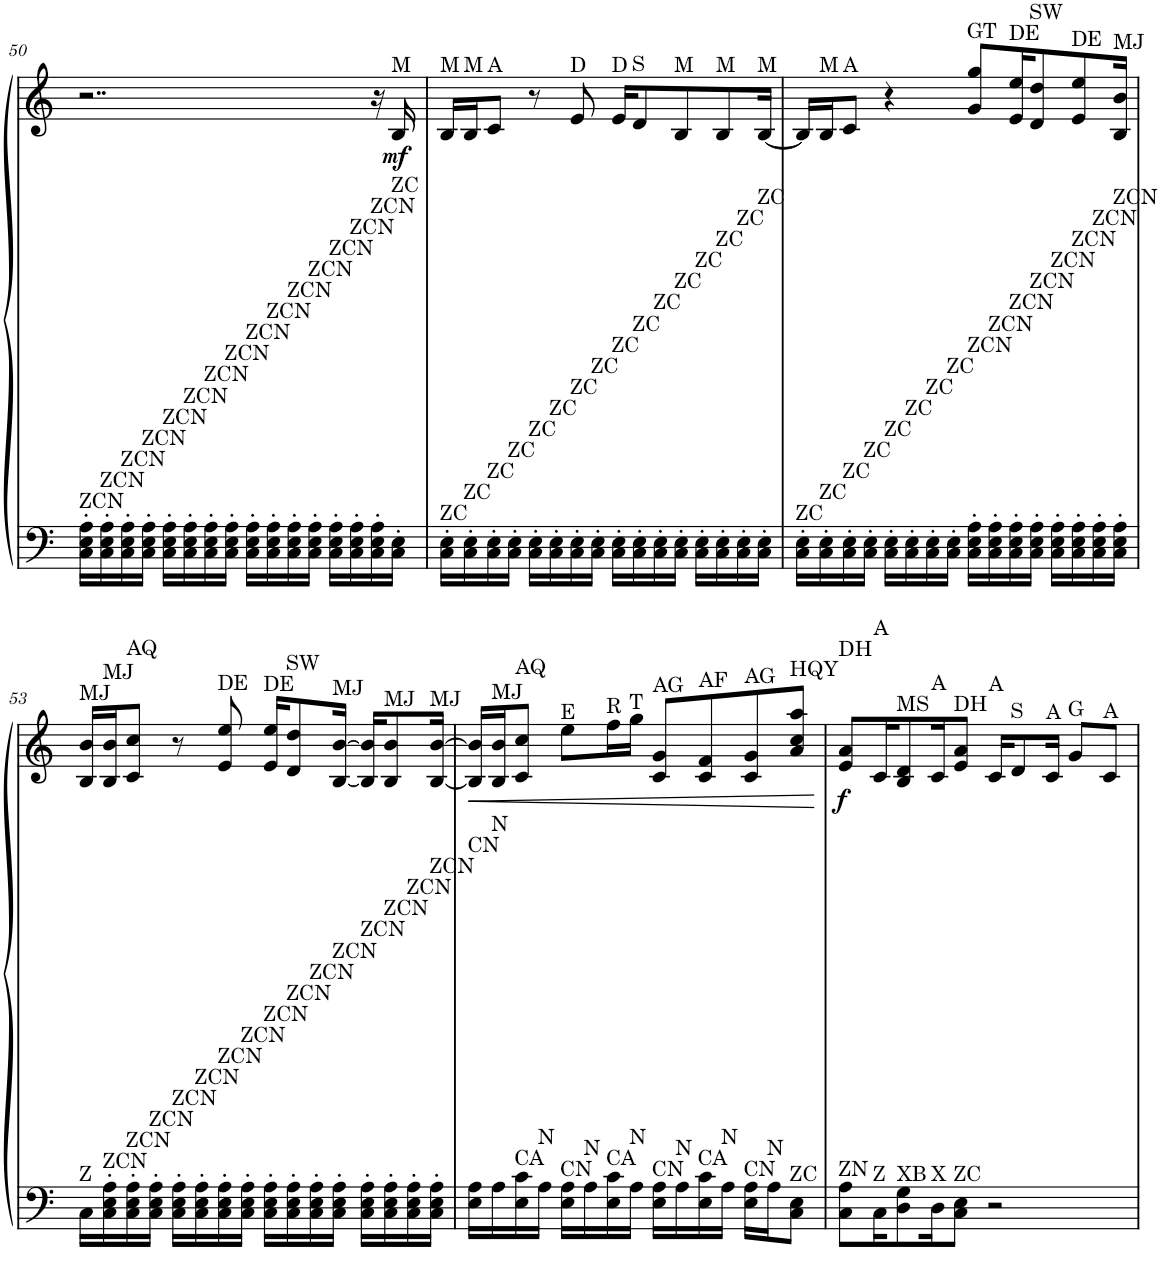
**kern	**kern	**dynam
*part1	*part1	*part1
*staff2	*staff1	*staff1/2
*I"Piano	*	*
*I'Pno.	*	*
!!LO:PB:g=z
*clefF4	*clefG2	*
*k[]	*k[]	*
*M4/4	*M4/4	*
=50	=50	=50
!LO:TX:a:t=ZCN	!	!
16C\' 16E\' 16A\'LL	2..r	.
!LO:TX:a:t=ZCN	!	!
16C\' 16E\' 16A\'	.	.
!LO:TX:a:t=ZCN	!	!
16C\' 16E\' 16A\'	.	.
!LO:TX:a:t=ZCN	!	!
16C\' 16E\' 16A\'JJ	.	.
!LO:TX:a:t=ZCN	!	!
16C\' 16E\' 16A\'LL	.	.
!LO:TX:a:t=ZCN	!	!
16C\' 16E\' 16A\'	.	.
!LO:TX:a:t=ZCN	!	!
16C\' 16E\' 16A\'	.	.
!LO:TX:a:t=ZCN	!	!
16C\' 16E\' 16A\'JJ	.	.
!LO:TX:a:t=ZCN	!	!
16C\' 16E\' 16A\'LL	.	.
!LO:TX:a:t=ZCN	!	!
16C\' 16E\' 16A\'	.	.
!LO:TX:a:t=ZCN	!	!
16C\' 16E\' 16A\'	.	.
!LO:TX:a:t=ZCN	!	!
16C\' 16E\' 16A\'JJ	.	.
!LO:TX:a:t=ZCN	!	!
16C\' 16E\' 16A\'LL	.	.
!LO:TX:a:t=ZCN	!	!
16C\' 16E\' 16A\'	.	.
!LO:TX:a:t=ZCN	!	!
16C\' 16E\' 16A\'	16r	.
!	!LO:TX:a:t=M	!
!LO:TX:a:t=ZC	!	!
!	!	!LO:DY:b
16C\' 16E\'JJ	16B/	mf
=51	=51	=51
!	!LO:TX:a:t=M	!
!LO:TX:a:t=ZC	!	!
16C\' 16E\'LL	16B/LL	.
!	!LO:TX:a:t=M	!
!LO:TX:a:t=ZC	!	!
16C\' 16E\'	16B/J	.
!	!LO:TX:a:t=A	!
!LO:TX:a:t=ZC	!	!
16C\' 16E\'	8c/J	.
!LO:TX:a:t=ZC	!	!
16C\' 16E\'JJ	.	.
!LO:TX:a:t=ZC	!	!
16C\' 16E\'LL	8r	.
!LO:TX:a:t=ZC	!	!
16C\' 16E\'	.	.
!	!LO:TX:a:t=D	!
!LO:TX:a:t=ZC	!	!
16C\' 16E\'	8e/	.
!LO:TX:a:t=ZC	!	!
16C\' 16E\'JJ	.	.
!	!LO:TX:a:t=D	!
!LO:TX:a:t=ZC	!	!
16C\' 16E\'LL	16e/KL	.
!	!LO:TX:a:t=S	!
!LO:TX:a:t=ZC	!	!
16C\' 16E\'	8d/	.
!LO:TX:a:t=ZC	!	!
16C\' 16E\'	.	.
!	!LO:TX:a:t=M	!
!LO:TX:a:t=ZC	!	!
16C\' 16E\'JJ	8B/	.
!LO:TX:a:t=ZC	!	!
16C\' 16E\'LL	.	.
!	!LO:TX:a:t=M	!
!LO:TX:a:t=ZC	!	!
16C\' 16E\'	8B/	.
!LO:TX:a:t=ZC	!	!
16C\' 16E\'	.	.
!	!LO:TX:a:t=M	!
!LO:TX:a:t=ZC	!	!
16C\' 16E\'JJ	[16B/Jk	.
=52	=52	=52
!LO:TX:a:t=ZC	!	!
16C\' 16E\'LL	16B/LL]	.
!	!LO:TX:a:t=M	!
!LO:TX:a:t=ZC	!	!
16C\' 16E\'	16B/J	.
!	!LO:TX:a:t=A	!
!LO:TX:a:t=ZC	!	!
16C\' 16E\'	8c/J	.
!LO:TX:a:t=ZC	!	!
16C\' 16E\'JJ	.	.
!LO:TX:a:t=ZC	!	!
16C\' 16E\'LL	4r	.
!LO:TX:a:t=ZC	!	!
16C\' 16E\'	.	.
!LO:TX:a:t=ZC	!	!
16C\' 16E\'	.	.
!LO:TX:a:t=ZC	!	!
16C\' 16E\'JJ	.	.
!	!LO:TX:a:t=GT	!
!LO:TX:a:t=ZCN	!	!
16C\' 16E\' 16A\'LL	8g/ 8gg/L	.
!LO:TX:a:t=ZCN	!	!
16C\' 16E\' 16A\'	.	.
!	!LO:TX:a:t=DE	!
!LO:TX:a:t=ZCN	!	!
16C\' 16E\' 16A\'	16e/ 16ee/K	.
!	!LO:TX:a:t=SW	!
!LO:TX:a:t=ZCN	!	!
16C\' 16E\' 16A\'JJ	8d/ 8dd/	.
!LO:TX:a:t=ZCN	!	!
16C\' 16E\' 16A\'LL	.	.
!	!LO:TX:a:t=DE	!
!LO:TX:a:t=ZCN	!	!
16C\' 16E\' 16A\'	8e/ 8ee/	.
!LO:TX:a:t=ZCN	!	!
16C\' 16E\' 16A\'	.	.
!	!LO:TX:a:t=MJ	!
!LO:TX:a:t=ZCN	!	!
16C\' 16E\' 16A\'JJ	16B/ 16b/Jk	.
!!LO:LB:g=z
=53	=53	=53
!	!LO:TX:a:t=MJ	!
!LO:TX:a:t=Z	!	!
16C\LL	16B/ 16b/LL	.
!	!LO:TX:a:t=MJ	!
!LO:TX:a:t=ZCN	!	!
16C\' 16E\' 16A\'	16B/ 16b/J	.
!	!LO:TX:a:t=AQ	!
!LO:TX:a:t=ZCN	!	!
16C\' 16E\' 16A\'	8c/ 8cc/J	.
!LO:TX:a:t=ZCN	!	!
16C\' 16E\' 16A\'JJ	.	.
!LO:TX:a:t=ZCN	!	!
16C\' 16E\' 16A\'LL	8r	.
!LO:TX:a:t=ZCN	!	!
16C\' 16E\' 16A\'	.	.
!	!LO:TX:a:t=DE	!
!LO:TX:a:t=ZCN	!	!
16C\' 16E\' 16A\'	8e/ 8ee/	.
!LO:TX:a:t=ZCN	!	!
16C\' 16E\' 16A\'JJ	.	.
!	!LO:TX:a:t=DE	!
!LO:TX:a:t=ZCN	!	!
16C\' 16E\' 16A\'LL	16e/ 16ee/KL	.
!	!LO:TX:a:t=SW	!
!LO:TX:a:t=ZCN	!	!
16C\' 16E\' 16A\'	8d/ 8dd/	.
!LO:TX:a:t=ZCN	!	!
16C\' 16E\' 16A\'	.	.
!	!LO:TX:a:t=MJ	!
!LO:TX:a:t=ZCN	!	!
16C\' 16E\' 16A\'JJ	[16B/ [16b/Jk	.
!LO:TX:a:t=ZCN	!	!
16C\' 16E\' 16A\'LL	16B/] 16b/]KL	.
!	!LO:TX:a:t=MJ	!
!LO:TX:a:t=ZCN	!	!
16C\' 16E\' 16A\'	8B/ 8b/	.
!LO:TX:a:t=ZCN	!	!
16C\' 16E\' 16A\'	.	.
!	!LO:TX:a:t=MJ	!
!LO:TX:a:t=ZCN	!	!
16C\' 16E\' 16A\'JJ	[16B/ [16b/Jk	.
=54	=54	=54
!LO:TX:a:t=CN	!	!
!	!	!LO:HP:b
16E\ 16A\LL	16B/] 16b/]LL	<
!	!LO:TX:a:t=MJ	!
!LO:TX:a:t=N	!	!
16A\	16B/ 16b/J	.
!	!LO:TX:a:t=AQ	!
!LO:TX:a:t=CA	!	!
16E\ 16c\	8c/ 8cc/J	.
!LO:TX:a:t=N	!	!
16A\JJ	.	.
!	!LO:TX:a:t=E	!
!LO:TX:a:t=CN	!	!
16E\ 16A\LL	8ee\L	.
!LO:TX:a:t=N	!	!
16A\	.	.
!	!LO:TX:a:t=R	!
!LO:TX:a:t=CA	!	!
16E\ 16c\	16ff\L	.
!	!LO:TX:a:t=T	!
!LO:TX:a:t=N	!	!
16A\JJ	16gg\JJ	.
!	!LO:TX:a:t=AG	!
!LO:TX:a:t=CN	!	!
16E\ 16A\LL	8c/ 8g/L	.
!LO:TX:a:t=N	!	!
16A\	.	.
!	!LO:TX:a:t=AF	!
!LO:TX:a:t=CA	!	!
16E\ 16c\	8c/ 8f/	.
!LO:TX:a:t=N	!	!
16A\JJ	.	.
!	!LO:TX:a:t=AG	!
!LO:TX:a:t=CN	!	!
16E\ 16A\LL	8c/ 8g/	.
!LO:TX:a:t=N	!	!
16A\J	.	.
!	!LO:TX:a:t=HQY	!
!LO:TX:a:t=ZC	!	!
8C\ 8E\J	8a/ 8cc/ 8aa/J	.
.	.	[
=55	=55	=55
!	!LO:TX:a:t=DH	!
!LO:TX:a:t=ZN	!	!
!	!	!LO:DY:b
8C\ 8A\L	8e/ 8a/L	f
!	!LO:TX:a:t=A	!
!LO:TX:a:t=Z	!	!
16C\K	16c/K	.
!	!LO:TX:a:t=MS	!
!LO:TX:a:t=XB	!	!
8D\ 8G\	8B/ 8d/	.
!	!LO:TX:a:t=A	!
!LO:TX:a:t=X	!	!
16D\K	16c/K	.
!	!LO:TX:a:t=DH	!
!LO:TX:a:t=ZC	!	!
8C\ 8E\J	8e/ 8a/J	.
!	!LO:TX:a:t=A	!
2r	16c/KL	.
!	!LO:TX:a:t=S	!
.	8d/	.
!	!LO:TX:a:t=A	!
.	16c/Jk	.
!	!LO:TX:a:t=G	!
.	8g/L	.
!	!LO:TX:a:t=A	!
.	8c/J	.
=	=	=
*-	*-	*-
